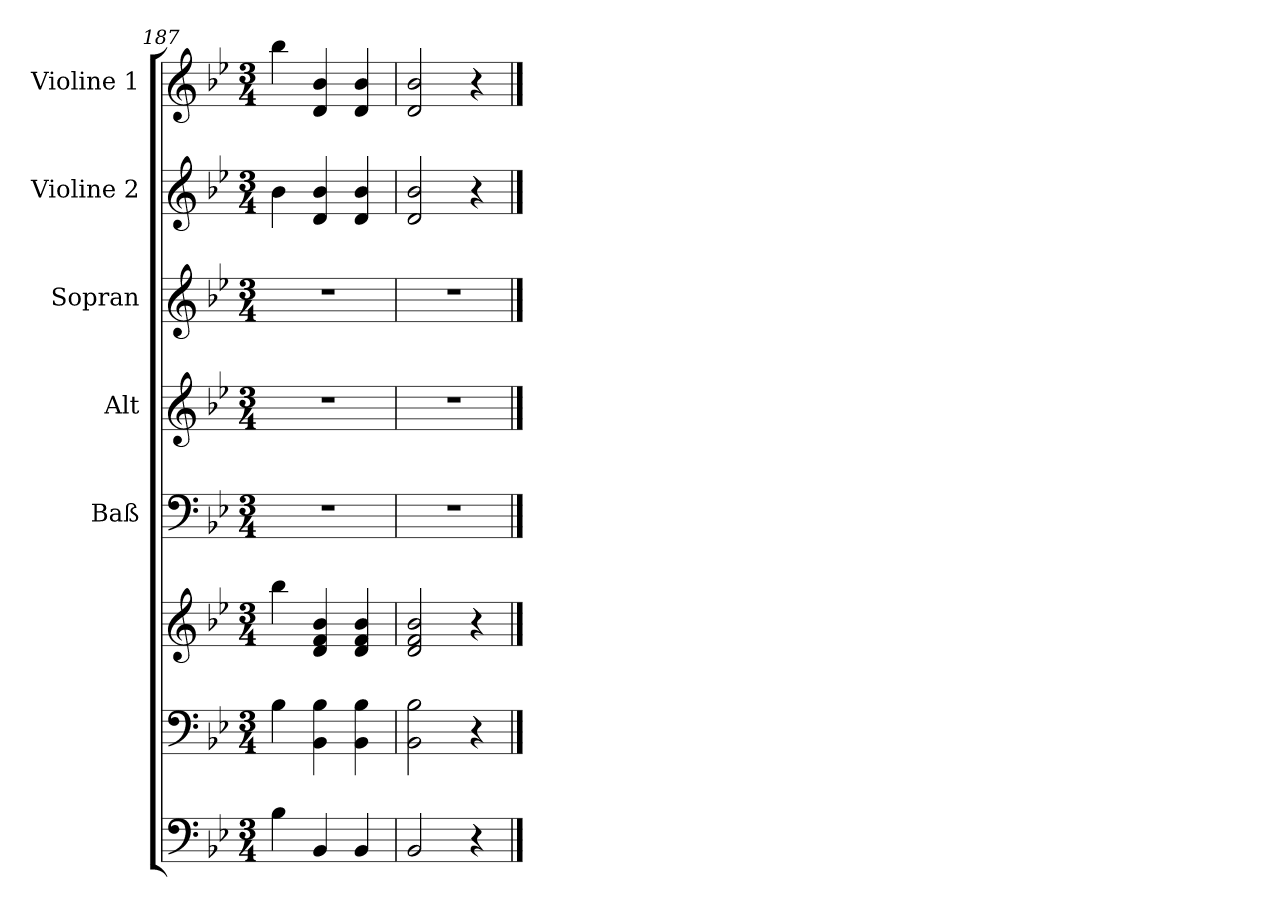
**kern	**kern	**kern	**kern	**kern	**kern	**kern	**kern
*part7	*part6	*part6	*part5	*part4	*part3	*part2	*part1
*staff8	*staff7	*staff6	*staff5	*staff4	*staff3	*staff2	*staff1
*	*	*	*I"Baß	*I"Alt	*I"Sopran	*I"Violine 2	*I"Violine 1
*	*	*	*	*	*	*I'Vln	*I'Vln
*clefF4	*clefF4	*clefG2	*clefF4	*clefG2	*clefG2	*clefG2	*clefG2
*ITrd7c12	*	*	*	*	*	*	*
*k[b-e-]	*k[b-e-]	*k[b-e-]	*k[b-e-]	*k[b-e-]	*k[b-e-]	*k[b-e-]	*k[b-e-]
*B-:	*B-:	*B-:	*B-:	*B-:	*B-:	*B-:	*B-:
*M3/4	*M3/4	*M3/4	*M3/4	*M3/4	*M3/4	*M3/4	*M3/4
=187	=187	=187	=187	=187	=187	=187	=187
4BB-\	4B-\	4bb-\	2.r	2.r	2.r	4b-\	4bb-\
4BBB-/	4BB-\ 4B-\	4d/ 4f/ 4b-/	.	.	.	4d/ 4b-/	4d/ 4b-/
4BBB-/	4BB-\ 4B-\	4d/ 4f/ 4b-/	.	.	.	4d/ 4b-/	4d/ 4b-/
=188	=188	=188	=188	=188	=188	=188	=188
2BBB-/	2BB-\ 2B-\	2d/ 2f/ 2b-/	2.r	2.r	2.r	2d/ 2b-/	2d/ 2b-/
4r	4r	4r	.	.	.	4r	4r
==	==	==	==	==	==	==	==
*-	*-	*-	*-	*-	*-	*-	*-
